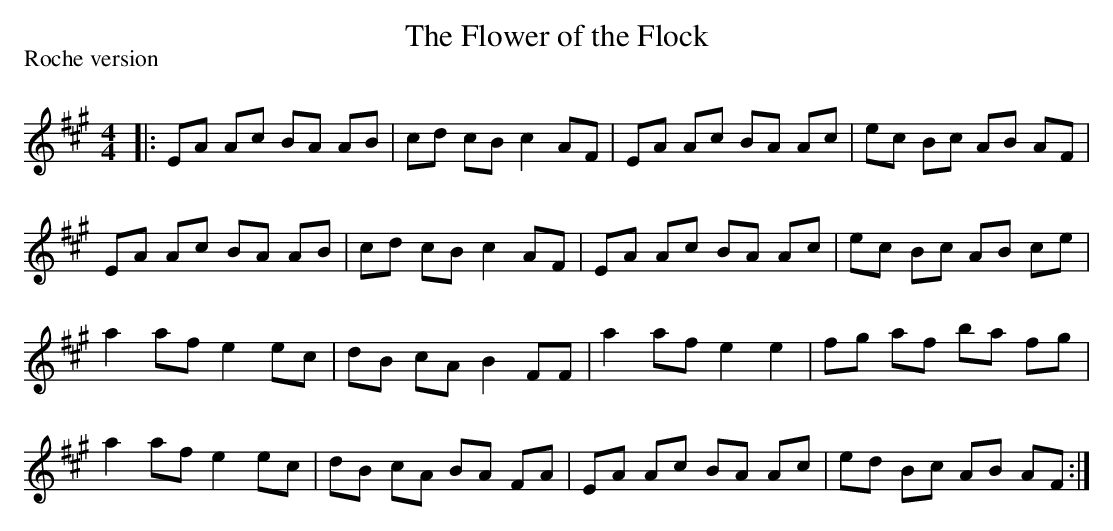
X:1
T: The Flower of the Flock
P:Roche version
Q: 232
K:A
M:4/4
L:1/8
|:EA Ac BA AB|cd cB c2 AF|EA Ac BA Ac|ec Bc AB AF|
EA Ac BA AB|cd cB c2 AF|EA Ac BA Ac|ec Bc AB ce|
a2 af e2 ec|dB cA B2 FF|a2 af e2 e2|fg af ba fg|
a2 af e2 ec|dB cA BA FA|EA Ac BA Ac|ed Bc AB AF:|
